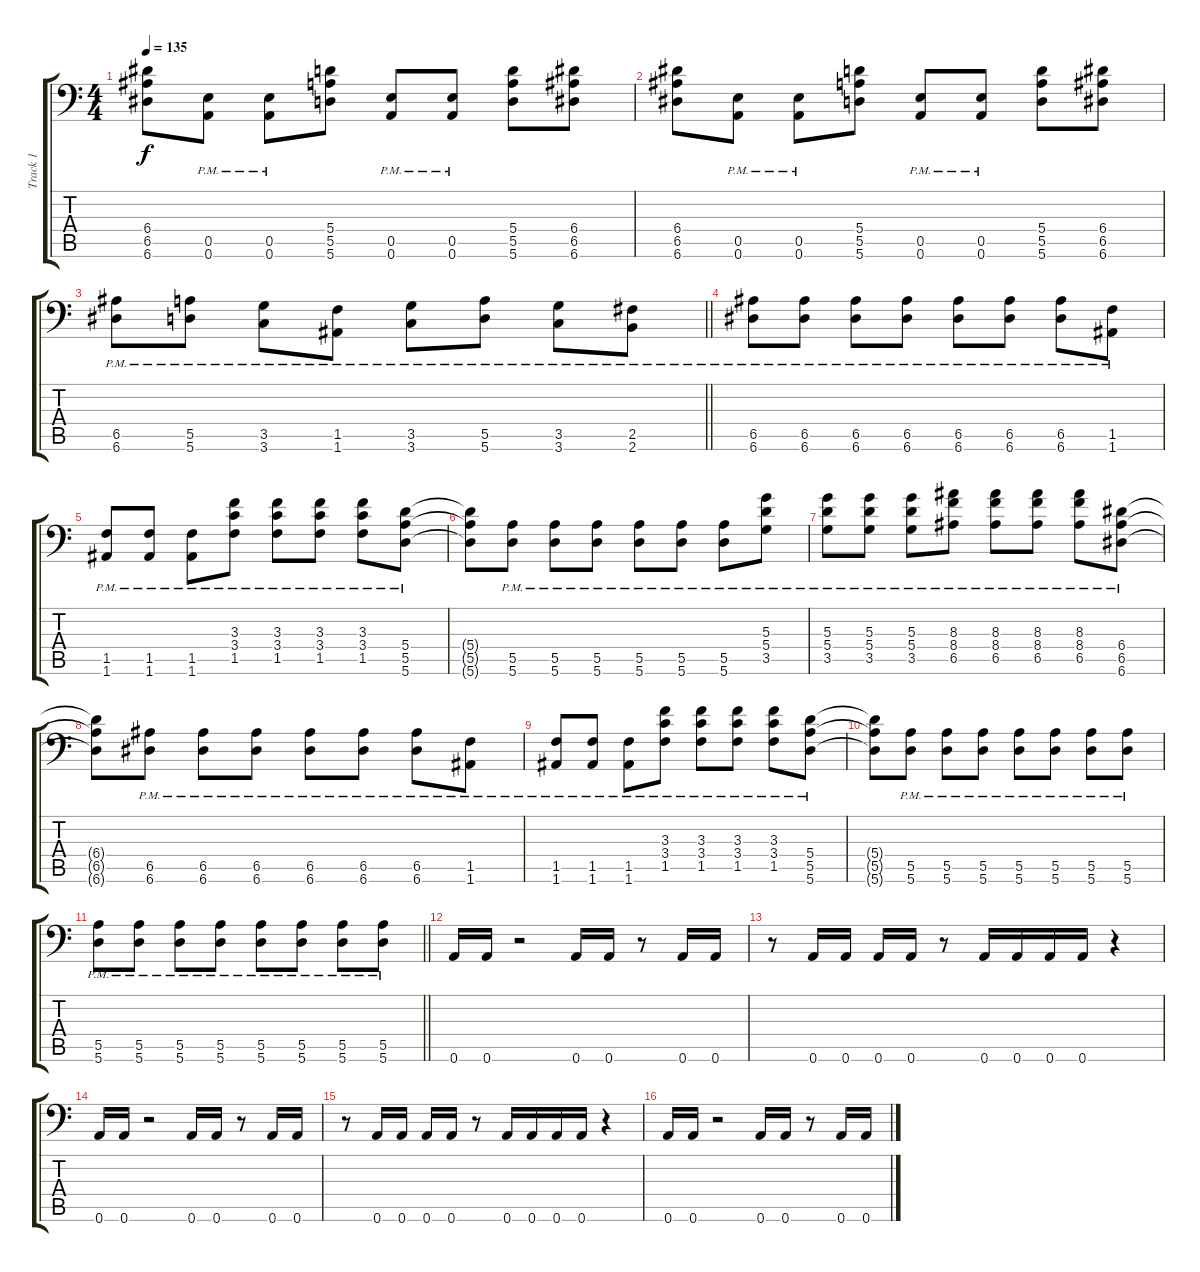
\track ("Track 1" "Track 1") {instrument distortionguitar}
\staff {score tabs}
\tuning (B3 Gb3 D3 A2 E2 A1) {hide}
\ts (4 4)
\tempo 135
\clef f4
\ks c
(6.4 6.5 6.6).8{dy f} (0.5{pm} 0.6{pm}).8 (0.5{pm} 0.6{pm}).8 (5.4 5.5 5.6).8 (0.5{pm} 0.6{pm}).8 (0.5{pm} 0.6{pm}).8 (5.4 5.5 5.6).8 (6.4 6.5 6.6).8 |
(6.4 6.5 6.6).8 (0.5{pm} 0.6{pm}).8 (0.5{pm} 0.6{pm}).8 (5.4 5.5 5.6).8 (0.5{pm} 0.6{pm}).8 (0.5{pm} 0.6{pm}).8 (5.4 5.5 5.6).8 (6.4 6.5 6.6).8 |
\barLineRight lightlight
(6.5{pm} 6.6{pm}).8 (5.5{pm} 5.6{pm}).8 (3.5{pm} 3.6{pm}).8{txt ""} (1.5{pm} 1.6{pm}).8 (3.5{pm} 3.6{pm}).8 (5.5{pm} 5.6{pm}).8 (3.5{pm} 3.6{pm}).8 (2.5{pm} 2.6{pm}).8 |
(6.5{pm} 6.6{pm}).8 (6.5{pm} 6.6{pm}).8 (6.5{pm} 6.6{pm}).8 (6.5{pm} 6.6{pm}).8 (6.5{pm} 6.6{pm}).8 (6.5{pm} 6.6{pm}).8 (6.5{pm} 6.6{pm}).8 (1.5{pm} 1.6{pm}).8 |
(1.5{pm} 1.6{pm}).8 (1.5{pm} 1.6{pm}).8 (1.5{pm} 1.6{pm}).8 (3.3{pm} 3.4{pm} 1.5{pm}).8 (3.3{pm} 3.4{pm} 1.5{pm}).8 (3.3{pm} 3.4{pm} 1.5{pm}).8 (3.3{pm} 3.4{pm} 1.5{pm}).8 (5.4{pm} 5.5{pm} 5.6{pm}).8 |
(5.4{t} 5.5{t} 5.6{t}).8 (5.5{pm} 5.6{pm}).8 (5.5{pm} 5.6{pm}).8 (5.5{pm} 5.6{pm}).8 (5.5{pm} 5.6{pm}).8 (5.5{pm} 5.6{pm}).8 (5.5{pm} 5.6{pm}).8 (5.3{pm} 5.4{pm} 3.5{pm}).8 |
(5.3{pm} 5.4{pm} 3.5{pm}).8 (5.3{pm} 5.4{pm} 3.5{pm}).8 (5.3{pm} 5.4{pm} 3.5{pm}).8 (8.3{pm} 8.4{pm} 6.5{pm}).8 (8.3{pm} 8.4{pm} 6.5{pm}).8 (8.3{pm} 8.4{pm} 6.5{pm}).8 (8.3 8.4{pm} 6.5{pm}).8 (6.4{pm} 6.5{pm} 6.6{pm}).8 |
(6.4{t} 6.5{t} 6.6{t}).8 (6.5{pm} 6.6{pm}).8 (6.5{pm} 6.6{pm}).8 (6.5{pm} 6.6{pm}).8 (6.5{pm} 6.6{pm}).8 (6.5{pm} 6.6{pm}).8 (6.5{pm} 6.6{pm}).8 (1.5{pm} 1.6{pm}).8 |
(1.5{pm} 1.6{pm}).8 (1.5{pm} 1.6{pm}).8 (1.5{pm} 1.6{pm}).8 (3.3{pm} 3.4{pm} 1.5{pm}).8 (3.3{pm} 3.4{pm} 1.5{pm}).8 (3.3{pm} 3.4{pm} 1.5{pm}).8 (3.3{pm} 3.4{pm} 1.5{pm}).8 (5.4{pm} 5.5{pm} 5.6{pm}).8 |
(5.4{t} 5.5{t} 5.6{t}).8 (5.5{pm} 5.6{pm}).8 (5.5{pm} 5.6{pm}).8 (5.5{pm} 5.6{pm}).8 (5.5{pm} 5.6{pm}).8 (5.5{pm} 5.6{pm}).8 (5.5{pm} 5.6{pm}).8 (5.5{pm} 5.6{pm}).8 |
\barLineRight lightlight
(5.5{pm} 5.6{pm}).8 (5.5{pm} 5.6{pm}).8 (5.5{pm} 5.6{pm}).8 (5.5{pm} 5.6{pm}).8 (5.5{pm} 5.6{pm}).8 (5.5{pm} 5.6{pm}).8 (5.5{pm} 5.6{pm}).8 (5.5{pm} 5.6{pm}).8 |
0.6.16 0.6.16 r.2 0.6.16 0.6.16 r.8 0.6.16 0.6.16 |
r.8 0.6.16 0.6.16 0.6.16 0.6.16 r.8 0.6.16 0.6.16 0.6.16 0.6.16 r.4 |
0.6.16 0.6.16 r.2 0.6.16 0.6.16 r.8 0.6.16 0.6.16 |
r.8 0.6.16 0.6.16 0.6.16 0.6.16 r.8 0.6.16 0.6.16 0.6.16 0.6.16 r.4 |
0.6.16 0.6.16 r.2 0.6.16 0.6.16 r.8 0.6.16 0.6.16
